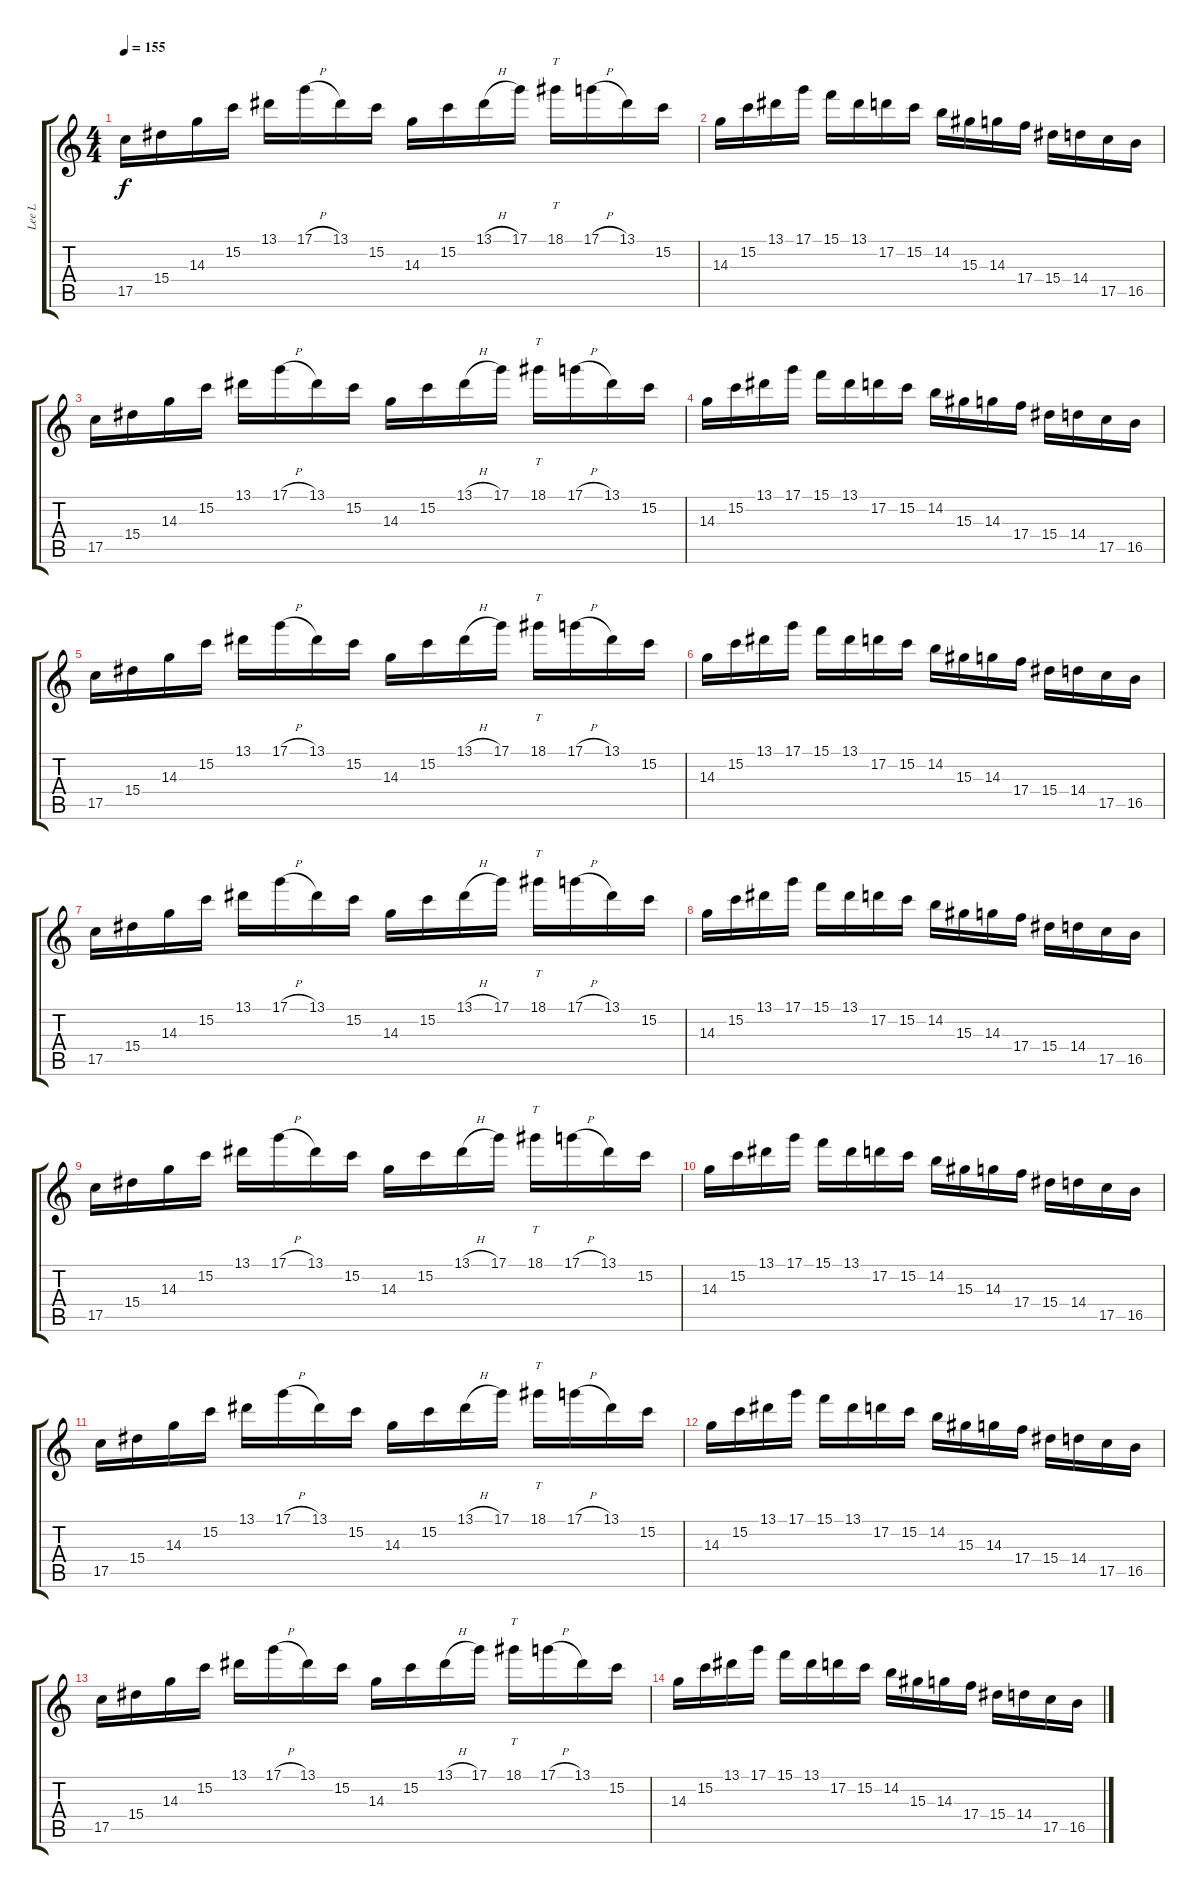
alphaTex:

\track ("Lee L" "Lee L") {instrument distortionguitar}
\staff {score tabs}
\tuning (D4 A3 F3 C3 G2 C2) {hide}
\ts (4 4)
\tempo 155
\clef g2
\ks c
17.5.16{dy f} 15.4.16 14.3.16 15.2.16 13.1.16 17.1{h}.16 13.1.16 15.2.16 14.3.16 15.2.16 13.1{h}.16 17.1.16 18.1.16{tt} 17.1{h}.16 13.1.16 15.2.16 |
14.3.16 15.2.16 13.1.16 17.1.16 15.1.16 13.1.16 17.2.16 15.2.16 14.2.16 15.3.16 14.3.16 17.4.16 15.4.16 14.4.16 17.5.16 16.5.16 |
17.5.16 15.4.16 14.3.16 15.2.16 13.1.16 17.1{h}.16 13.1.16 15.2.16 14.3.16 15.2.16 13.1{h}.16 17.1.16 18.1.16{tt} 17.1{h}.16 13.1.16 15.2.16 |
14.3.16 15.2.16 13.1.16 17.1.16 15.1.16 13.1.16 17.2.16 15.2.16 14.2.16 15.3.16 14.3.16 17.4.16 15.4.16 14.4.16 17.5.16 16.5.16 |
17.5.16 15.4.16 14.3.16 15.2.16 13.1.16 17.1{h}.16 13.1.16 15.2.16 14.3.16 15.2.16 13.1{h}.16 17.1.16 18.1.16{tt} 17.1{h}.16 13.1.16 15.2.16 |
14.3.16 15.2.16 13.1.16 17.1.16 15.1.16 13.1.16 17.2.16 15.2.16 14.2.16 15.3.16 14.3.16 17.4.16 15.4.16 14.4.16 17.5.16 16.5.16 |
17.5.16 15.4.16 14.3.16 15.2.16 13.1.16 17.1{h}.16 13.1.16 15.2.16 14.3.16 15.2.16 13.1{h}.16 17.1.16 18.1.16{tt} 17.1{h}.16 13.1.16 15.2.16 |
14.3.16 15.2.16 13.1.16 17.1.16 15.1.16 13.1.16 17.2.16 15.2.16 14.2.16 15.3.16 14.3.16 17.4.16 15.4.16 14.4.16 17.5.16 16.5.16 |
17.5.16 15.4.16 14.3.16 15.2.16 13.1.16 17.1{h}.16 13.1.16 15.2.16 14.3.16 15.2.16 13.1{h}.16 17.1.16 18.1.16{tt} 17.1{h}.16 13.1.16 15.2.16 |
14.3.16 15.2.16 13.1.16 17.1.16 15.1.16 13.1.16 17.2.16 15.2.16 14.2.16 15.3.16 14.3.16 17.4.16 15.4.16 14.4.16 17.5.16 16.5.16 |
17.5.16 15.4.16 14.3.16 15.2.16 13.1.16 17.1{h}.16 13.1.16 15.2.16 14.3.16 15.2.16 13.1{h}.16 17.1.16 18.1.16{tt} 17.1{h}.16 13.1.16 15.2.16 |
14.3.16 15.2.16 13.1.16 17.1.16 15.1.16 13.1.16 17.2.16 15.2.16 14.2.16 15.3.16 14.3.16 17.4.16 15.4.16 14.4.16 17.5.16 16.5.16 |
17.5.16 15.4.16 14.3.16 15.2.16 13.1.16 17.1{h}.16 13.1.16 15.2.16 14.3.16 15.2.16 13.1{h}.16 17.1.16 18.1.16{tt} 17.1{h}.16 13.1.16 15.2.16 |
14.3.16 15.2.16 13.1.16 17.1.16 15.1.16 13.1.16 17.2.16 15.2.16 14.2.16 15.3.16 14.3.16 17.4.16 15.4.16 14.4.16 17.5.16 16.5.16
